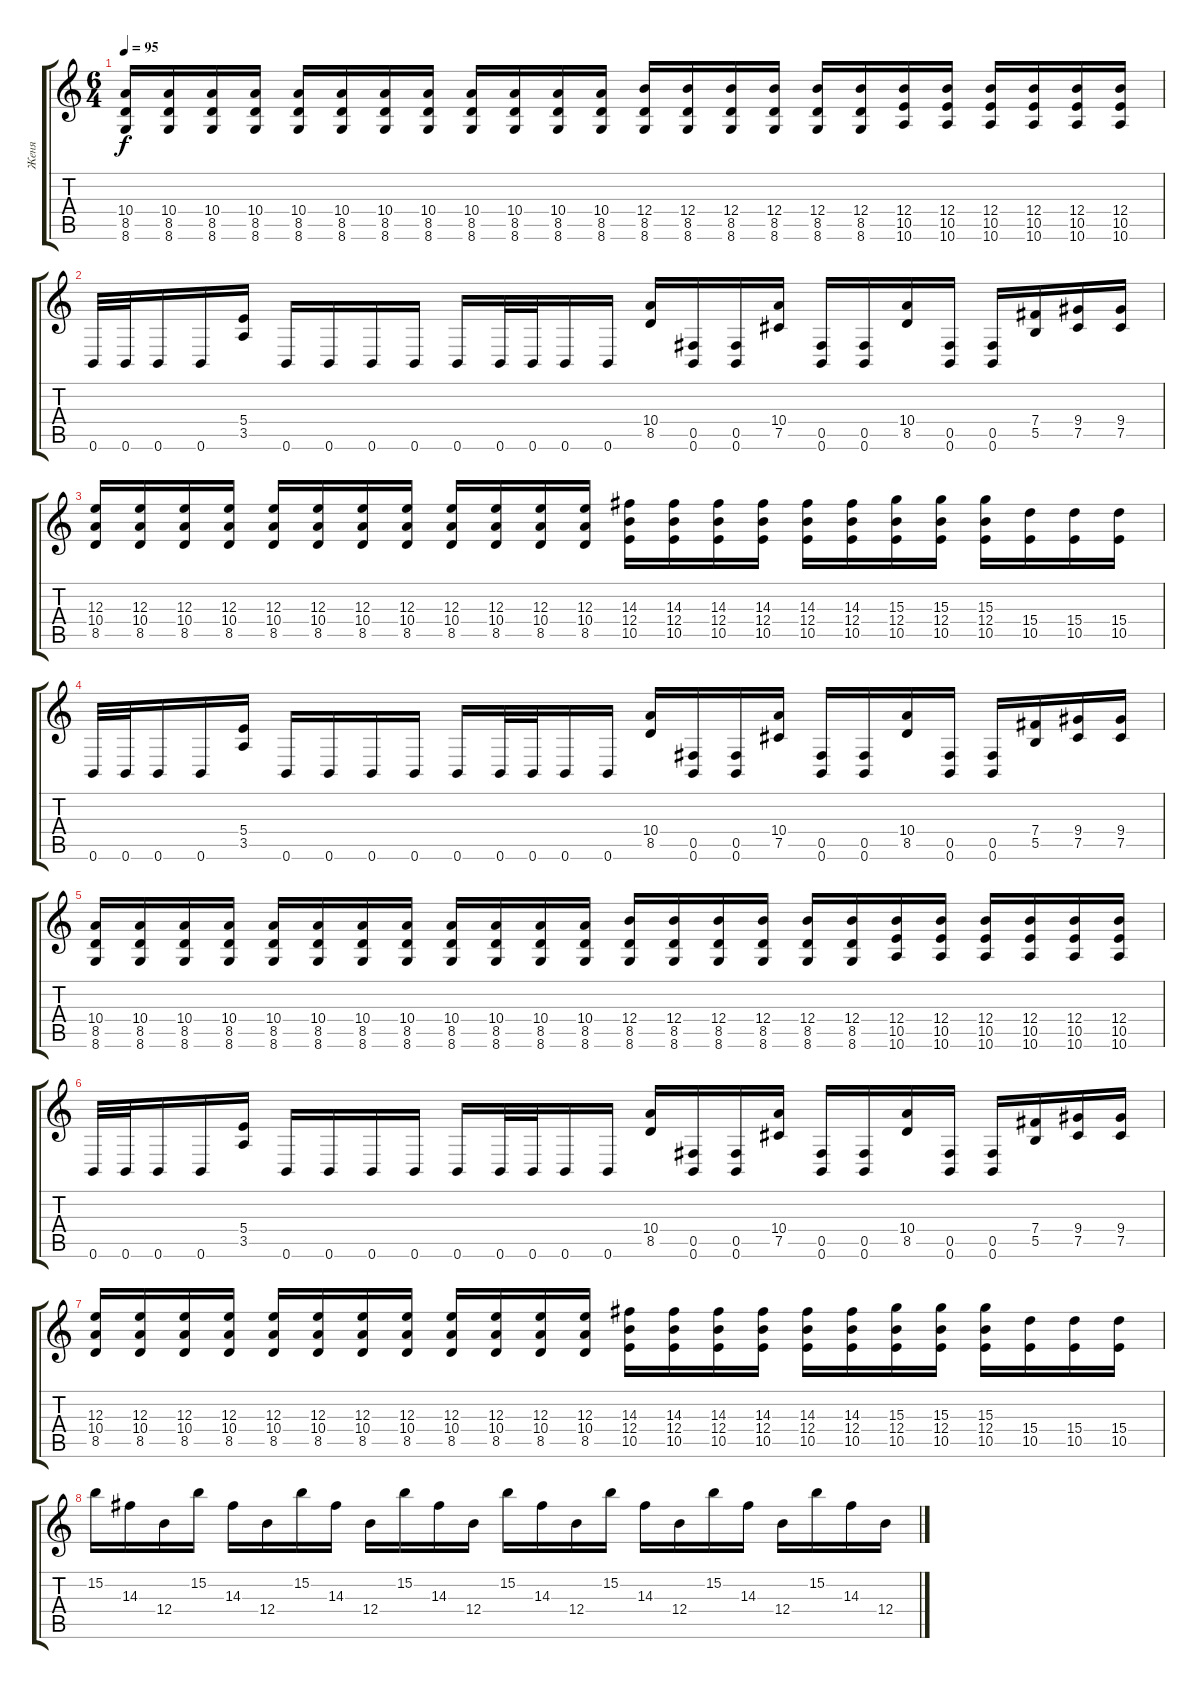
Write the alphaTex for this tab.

\track ("Женя" "Женя") {instrument distortionguitar}
\staff {score tabs}
\tuning (Db4 Ab3 E3 B2 Gb2 B1) {hide}
\ts (6 4)
\tempo 95
\clef g2
\ks c
(10.4 8.5 8.6).16{dy f} (10.4 8.5 8.6).16 (10.4 8.5 8.6).16 (10.4 8.5 8.6).16 (10.4 8.5 8.6).16 (10.4 8.5 8.6).16 (10.4 8.5 8.6).16 (10.4 8.5 8.6).16 (10.4 8.5 8.6).16 (10.4 8.5 8.6).16 (10.4 8.5 8.6).16 (10.4 8.5 8.6).16 (12.4 8.5 8.6).16 (12.4 8.5 8.6).16 (12.4 8.5 8.6).16 (12.4 8.5 8.6).16 (12.4 8.5 8.6).16 (12.4 8.5 8.6).16 (12.4 10.5 10.6).16 (12.4 10.5 10.6).16 (12.4 10.5 10.6).16 (12.4 10.5 10.6).16 (12.4 10.5 10.6).16 (12.4 10.5 10.6).16 |
0.6.32 0.6.32 0.6.16 0.6.16 (5.4 3.5).16 0.6.16 0.6.16 0.6.16 0.6.16 0.6.16 0.6.32 0.6.32 0.6.16 0.6.16 (10.4 8.5).16 (0.5 0.6).16 (0.5 0.6).16 (10.4 7.5).16 (0.5 0.6).16 (0.5 0.6).16 (10.4 8.5).16 (0.5 0.6).16 (0.5 0.6).16 (7.4 5.5).16 (9.4 7.5).16 (9.4 7.5).16 |
(12.3 10.4 8.5).16 (12.3 10.4 8.5).16 (12.3 10.4 8.5).16 (12.3 10.4 8.5).16 (12.3 10.4 8.5).16 (12.3 10.4 8.5).16 (12.3 10.4 8.5).16 (12.3 10.4 8.5).16 (12.3 10.4 8.5).16 (12.3 10.4 8.5).16 (12.3 10.4 8.5).16 (12.3 10.4 8.5).16 (14.3 12.4 10.5).16 (14.3 12.4 10.5).16 (14.3 12.4 10.5).16 (14.3 12.4 10.5).16 (14.3 12.4 10.5).16 (14.3 12.4 10.5).16 (15.3 12.4 10.5).16 (15.3 12.4 10.5).16 (15.3 12.4 10.5).16 (15.4 10.5).16 (15.4 10.5).16 (15.4 10.5).16 |
0.6.32 0.6.32 0.6.16 0.6.16 (5.4 3.5).16 0.6.16 0.6.16 0.6.16 0.6.16 0.6.16 0.6.32 0.6.32 0.6.16 0.6.16 (10.4 8.5).16 (0.5 0.6).16 (0.5 0.6).16 (10.4 7.5).16 (0.5 0.6).16 (0.5 0.6).16 (10.4 8.5).16 (0.5 0.6).16 (0.5 0.6).16 (7.4 5.5).16 (9.4 7.5).16 (9.4 7.5).16 |
(10.4 8.5 8.6).16 (10.4 8.5 8.6).16 (10.4 8.5 8.6).16 (10.4 8.5 8.6).16 (10.4 8.5 8.6).16 (10.4 8.5 8.6).16 (10.4 8.5 8.6).16 (10.4 8.5 8.6).16 (10.4 8.5 8.6).16 (10.4 8.5 8.6).16 (10.4 8.5 8.6).16 (10.4 8.5 8.6).16 (12.4 8.5 8.6).16 (12.4 8.5 8.6).16 (12.4 8.5 8.6).16 (12.4 8.5 8.6).16 (12.4 8.5 8.6).16 (12.4 8.5 8.6).16 (12.4 10.5 10.6).16 (12.4 10.5 10.6).16 (12.4 10.5 10.6).16 (12.4 10.5 10.6).16 (12.4 10.5 10.6).16 (12.4 10.5 10.6).16 |
0.6.32 0.6.32 0.6.16 0.6.16 (5.4 3.5).16 0.6.16 0.6.16 0.6.16 0.6.16 0.6.16 0.6.32 0.6.32 0.6.16 0.6.16 (10.4 8.5).16 (0.5 0.6).16 (0.5 0.6).16 (10.4 7.5).16 (0.5 0.6).16 (0.5 0.6).16 (10.4 8.5).16 (0.5 0.6).16 (0.5 0.6).16 (7.4 5.5).16 (9.4 7.5).16 (9.4 7.5).16 |
(12.3 10.4 8.5).16 (12.3 10.4 8.5).16 (12.3 10.4 8.5).16 (12.3 10.4 8.5).16 (12.3 10.4 8.5).16 (12.3 10.4 8.5).16 (12.3 10.4 8.5).16 (12.3 10.4 8.5).16 (12.3 10.4 8.5).16 (12.3 10.4 8.5).16 (12.3 10.4 8.5).16 (12.3 10.4 8.5).16 (14.3 12.4 10.5).16 (14.3 12.4 10.5).16 (14.3 12.4 10.5).16 (14.3 12.4 10.5).16 (14.3 12.4 10.5).16 (14.3 12.4 10.5).16 (15.3 12.4 10.5).16 (15.3 12.4 10.5).16 (15.3 12.4 10.5).16 (15.4 10.5).16 (15.4 10.5).16 (15.4 10.5).16 |
15.2.16 14.3.16 12.4.16 15.2.16 14.3.16 12.4.16 15.2.16 14.3.16 12.4.16 15.2.16 14.3.16 12.4.16 15.2.16 14.3.16 12.4.16 15.2.16 14.3.16 12.4.16 15.2.16 14.3.16 12.4.16 15.2.16 14.3.16 12.4.16
